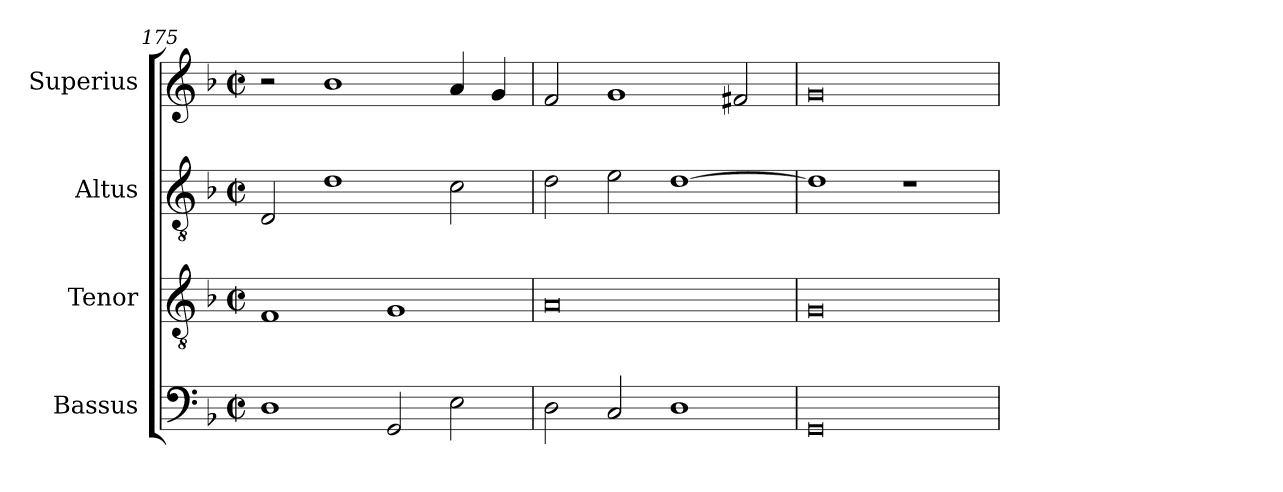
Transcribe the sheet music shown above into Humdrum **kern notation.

**kern	**kern	**kern	**kern
*part4	*part3	*part2	*part1
*staff4	*staff3	*staff2	*staff1
*I"Bassus	*I"Tenor	*I"Altus	*I"Superius
*I'B.	*I'T.	*	*I'S.
!!LO:PB:g=z
*clefF4	*clefGv2	*clefGv2	*clefG2
*	*ITrd7c12	*ITrd7c12	*
*k[b-]	*k[b-]	*k[b-]	*k[b-]
*F:	*F:	*F:	*F:
*M2/2	*M2/2	*M2/2	*M2/2
*met(c|)	*met(c|)	*met(c|)	*met(c|)
=175	=175	=175	=175
1Di	1FFi	2DDi/	2r
.	.	1Di	1b-i
2GGi/	1GGi	.	.
2Ei\	.	2Ci\	4ai/
.	.	.	4gi/
=176	=176	=176	=176
2Di\	0AAi	2Di\	2fi/
2Ci/	.	2Ei\	1gi
1Di	.	[>1Di	.
.	.	.	2f#Xi/
=177	=177	=177	=177
0GGi	0GGi	1Di]	0gi
.	.	1r	.
=	=	=	=
*-	*-	*-	*-
